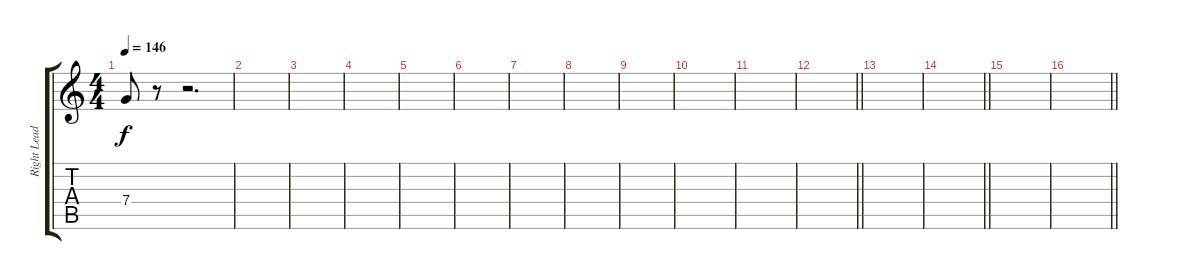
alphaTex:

\track ("Right Lead 1" "Right Lead") {instrument distortionguitar}
\staff {score tabs}
\tuning (D4 A3 F3 C3 G2 C2) {hide}
\ts (4 4)
\tempo 146
\clef g2
\ks c
7.4.8{dy f} r.8 r.2{d} |
|
|
|
|
|
|
|
|
|
|
\barLineRight lightlight
|
\section ("" "")
|
\barLineRight lightlight
|
\section ("" "")
|
\barLineRight lightlight
